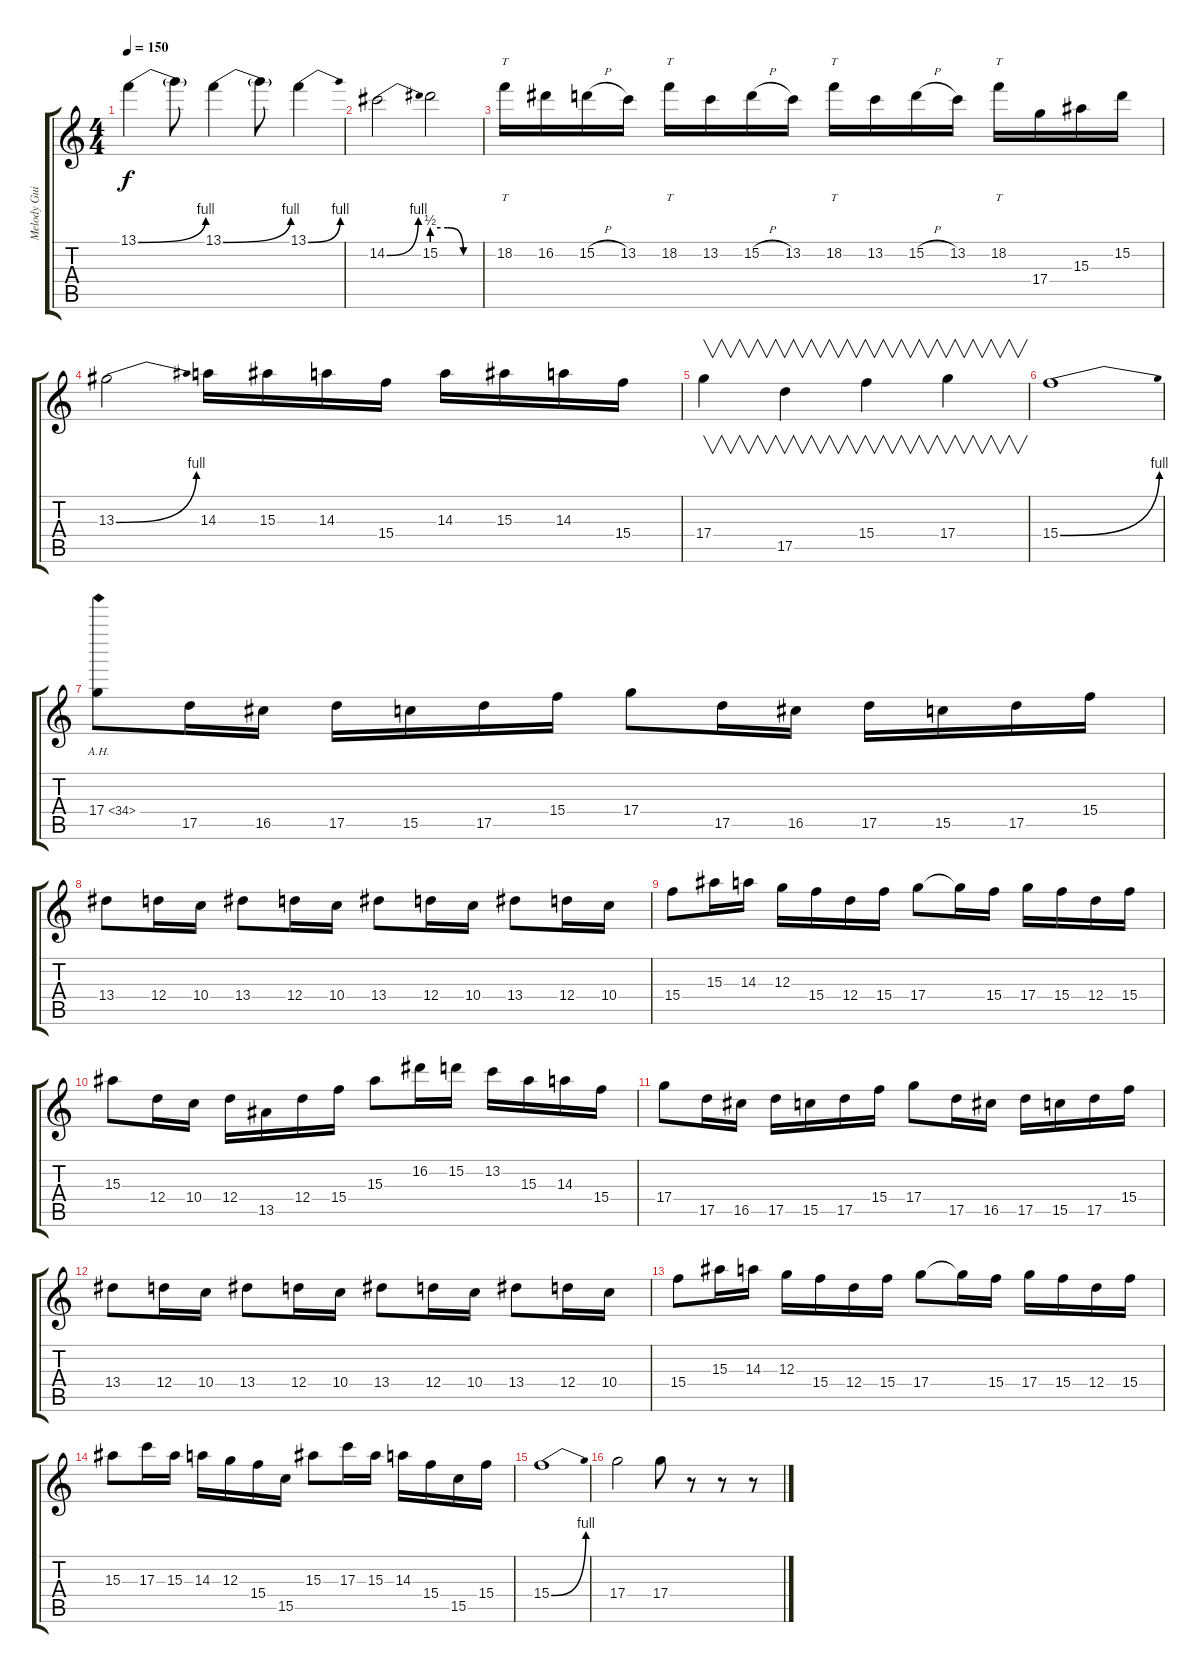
\track ("Melody Guitar" "Melody Gui") {instrument distortionguitar}
\staff {score tabs}
\tuning (E4 B3 G3 D3 A2 E2) {hide}
\ts (4 4)
\tempo 150
\clef g2
\ks c
13.1{be (bend 0 0 60 4)}.4{dy f} 13.1{t}.8 13.1{be (bend 0 0 60 4)}.4 13.1{t}.8 13.1{be (bend 0 0 60 4)}.4 |
14.2{be (bend 0 0 60 4)}.2 15.2{be (custom 0 2 20 2 40 0 60 0)}.2 |
18.2.16{tt} 16.2.16 15.2{h}.16 13.2.16 18.2.16{tt} 13.2.16 15.2{h}.16 13.2.16 18.2.16{tt} 13.2.16 15.2{h}.16 13.2.16 18.2.16{tt} 17.4.16 15.3.16 15.2.16 |
13.3{be (bend 0 0 60 4)}.2 14.3.16 15.3.16 14.3.16 15.4.16 14.3.16 15.3.16 14.3.16 15.4.16 |
17.4.4{v} 17.5.4{v} 15.4.4{v} 17.4.4{v} |
15.4{be (bend 0 0 60 4)}.1 |
17.4{ah 17}.8 17.5.16 16.5.16 17.5.16 15.5.16 17.5.16 15.4.16 17.4.8 17.5.16 16.5.16 17.5.16 15.5.16 17.5.16 15.4.16 |
13.4.8 12.4.16 10.4.16 13.4.8 12.4.16 10.4.16 13.4.8 12.4.16 10.4.16 13.4.8 12.4.16 10.4.16 |
15.4.8 15.3.16 14.3.16 12.3.16 15.4.16 12.4.16 15.4.16 17.4.8 17.4{t}.16 15.4.16 17.4.16 15.4.16 12.4.16 15.4.16 |
15.3.8 12.4.16 10.4.16 12.4.16 13.5.16 12.4.16 15.4.16 15.3.8 16.2.16 15.2.16 13.2.16 15.3.16 14.3.16 15.4.16 |
17.4.8 17.5.16 16.5.16 17.5.16 15.5.16 17.5.16 15.4.16 17.4.8 17.5.16 16.5.16 17.5.16 15.5.16 17.5.16 15.4.16 |
13.4.8 12.4.16 10.4.16 13.4.8 12.4.16 10.4.16 13.4.8 12.4.16 10.4.16 13.4.8 12.4.16 10.4.16 |
15.4.8 15.3.16 14.3.16 12.3.16 15.4.16 12.4.16 15.4.16 17.4.8 17.4{t}.16 15.4.16 17.4.16 15.4.16 12.4.16 15.4.16 |
15.3.8 17.3.16 15.3.16 14.3.16 12.3.16 15.4.16 15.5.16 15.3.8 17.3.16 15.3.16 14.3.16 15.4.16 15.5.16 15.4.16 |
15.4{be (bend 0 0 60 4)}.1 |
17.4.2 17.4.8 r.8 r.8 r.8
